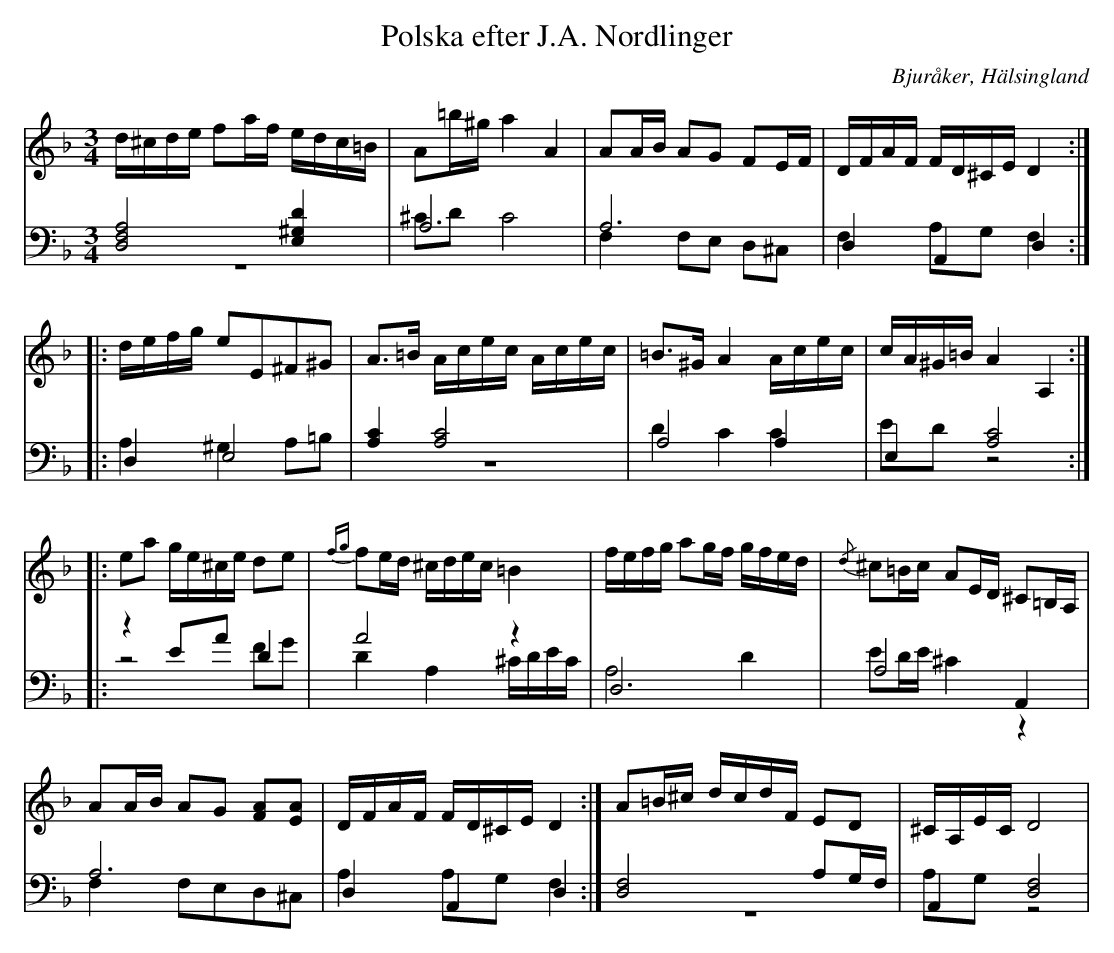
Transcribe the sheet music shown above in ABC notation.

X:1
T: Polska efter J.A. Nordlinger
O: Bjuråker, Hälsingland
M: 3/4
L: 1/16
K: Dm
V:1
V:2
V:3 merge
V:1
d^cde f2af edc=B |A2=b^g a4 A4 |A2AB A2G2 F2EF |DFAF FD^CE D4 :|
|:defg e2E2^F2^G2| A2>=B2 Acec Acec| =B2>^G2 A4 Acec|cA^G=B A4 A,4:|
|:e2a2 ge^ce d2e2 |{fg}f2ed ^cdec =B4|fefg a2gf gfed |{/d}^c2=Bc A2ED ^C2=B,A, |
A2AB A2G2 [F2A2][E2A2]| DFAF FD^CE D4 :| A2=B^c dcdF E2D2 |^CA,EC D8|
V:2 clef=bass
[D,8F,8A,8] [E,4^G,4D4]|A,12|A,12 |D,4 A,,4 D,4:|
|:D,4 E,8|[A,4C4] [A,8C8]|A,8 A,4|E,4 [A,8C8]:|
|:z4 E2A2 D4 |A8 z4 |D,12 |A,8 A,,4 |
A,12 |D,4 A,,4 D,4:| [D,8F,8] A,2G,F, |A,,4 [D,8F,8]|
V:3 clef=bass
z12 |^C2D2 C8 |F,4 F,2E,2 D,2^C,2|F,4 A,2G,2 F,4 :|
|:A,4 ^G,4 A,2=B,2| z12 | D4 C4 C4| E2D2 z8:|
|:z8 F2G2|D4 A,4 ^CDEC|A,8 D4 |E2DE ^C4 z4 |
F,4 F,2E,2D,2^C,2 | A,4 A,2G,2 F,4 :| z12 |A,2G,2 z8|
